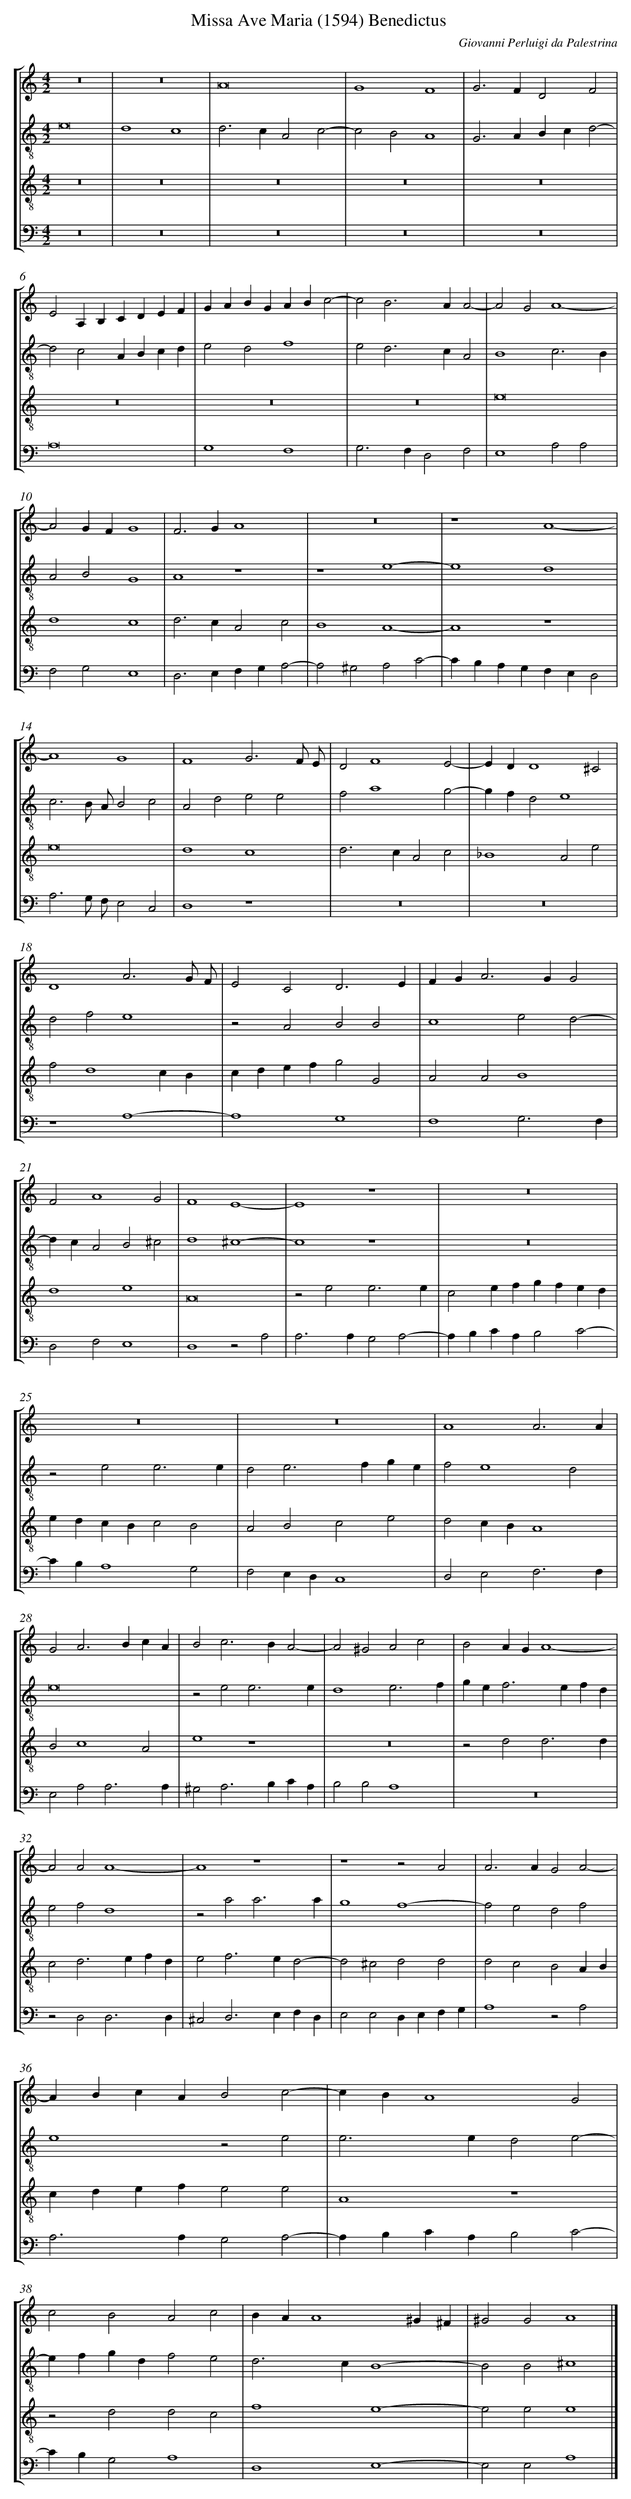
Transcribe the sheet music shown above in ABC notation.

X:1
T: Missa Ave Maria (1594) Benedictus
C: Giovanni Perluigi da Palestrina
L: 1/4
M: 4/2
%%staves [1 2 3 4]
V: 1 clef=treble
V: 2 clef=treble-8
V: 3 clef=treble-8
V: 4 clef=bass
K: C
[V:1] z8 |
[V:2] e8 |
[V:3] z8 |
[V:4] z8 |
[V:1] z8 |
[V:2] d4c4 |
[V:3] z8 |
[V:4] z8 |
[V:1] A8 |
[V:2] d2>c2A2c2- |
[V:3] z8 |
[V:4] z8 |
[V:1] G4F4 |
[V:2] c2B2A4 |
[V:3] z8 |
[V:4] z8 |
[V:1] G2>F2D2F2 |
[V:2] G2>A2Bcd2- |
[V:3] z8 |
[V:4] z8 |
[V:1] E2A,B,CDEF |
[V:2] d2c2ABcd |
[V:3] z8 |
[V:4] A,8 |
[V:1] GABGABc2- |
[V:2] e2d2f4 |
[V:3] z8 |
[V:4] G,4F,4 |
[V:1] c2B2>A2A2- |
[V:2] e2d2>c2A2 |
[V:3] z8 |
[V:4] G,2>F,2D,2F,2 |
[V:1] A2G2A4- |
[V:2] B4c3B |
[V:3] e8 |
[V:4] E,4A,2A,2 |
[V:1] A2GFG4 |
[V:2] A2B2G4 |
[V:3] d4c4 |
[V:4] F,2G,2E,4 |
[V:1] F2>G2A4 |
[V:2] A4z4 |
[V:3] d2>c2A2c2 |
[V:4] D,2>E,2F,G,A,2- |
[V:1] z8 |
[V:2] z4e4- |
[V:3] B4A4- |
[V:4] A,2^G,2A,2C2- |
[V:1] z4A4- |
[V:2] e4d4 |
[V:3] A4z4 |
[V:4] CB,A,G,F,E,D,2 |
[V:1] A4G4 |
[V:2] c3B/ A/B2c2 |
[V:3] e8 |
[V:4] A,3G,/ F,/E,2C,2 |
[V:1] F4G3F/ E/ |
[V:2] A2d2e2e2 |
[V:3] d4c4 |
[V:4] D,4z4 |
[V:1] D2F4E2- |
[V:2] f2a4g2- |
[V:3] d2>c2A2c2 |
[V:4] z8 |
[V:1] EDD4^C2 |
[V:2] gfd2e4 |
[V:3] _B4A2e2 |
[V:4] z8 |
[V:1] D4A3G/ F/ |
[V:2] d2f2e4 |
[V:3] f2d4cB |
[V:4] z4A,4- |
[V:1] E2C2D3E |
[V:2] z2A2B2B2 |
[V:3] cdefg2G2 |
[V:4] A,4G,4 |
[V:1] FG2<A2GG2 |
[V:2] c4e2d2- |
[V:3] A2A2B4 |
[V:4] F,4G,3F, |
[V:1] F2A4G2 |
[V:2] dcA2B2^c2 |
[V:3] d4e4 |
[V:4] D,2F,2E,4 |
[V:1] F4E4- |
[V:2] d4^c4- |
[V:3] A8 |
[V:4] D,4z2A,2 |
[V:1] E4z4 |
[V:2] c4z4 |
[V:3] z2e2e3e |
[V:4] A,2>A,2G,2A,2- |
[V:1] z8 |
[V:2] z8 |
[V:3] c2efgfed |
[V:4] A,B,CA,B,2C2- |
[V:1] z8 |
[V:2] z2e2e3e |
[V:3] edcBc2B2 |
[V:4] CB,A,4G,2 |
[V:1] z8 |
[V:2] d2e2>f2ge |
[V:3] A2B2c2e2 |
[V:4] F,2E,D,C,4 |
[V:1] A4A3A |
[V:2] f2e4d2 |
[V:3] d2cBA4 |
[V:4] D,2E,2F,3F, |
[V:1] G2A2>B2cA |
[V:2] e8 |
[V:3] B2c4A2 |
[V:4] E,2A,2A,3A, |
[V:1] B2c2>B2A2- |
[V:2] z2e2e3e |
[V:3] e4z4 |
[V:4] ^G,2A,2>B,2CA, |
[V:1] A2^G2A2c2 |
[V:2] d4e3f |
[V:3] z8 |
[V:4] B,2B,2A,4 |
[V:1] B2AGA4- |
[V:2] ge2<f2efd |
[V:3] z2d2d3d |
[V:4] z8 |
[V:1] A2A2A4- |
[V:2] e2f2d4 |
[V:3] c2d2>e2fd |
[V:4] z2D,2D,3D, |
[V:1] A4z4 |
[V:2] z2a2a3a |
[V:3] e2f2>e2d2- |
[V:4] ^C,2D,2>E,2F,D, |
[V:1] z4z2A2 |
[V:2] g4f4- |
[V:3] d2^c2d2d2 |
[V:4] E,2E,2D,E,F,G, |
[V:1] A2>A2G2A2- |
[V:2] f2e2d2f2 |
[V:3] d2c2B2AB |
[V:4] A,4z2A,2 |
[V:1] ABcAB2c2- |
[V:2] e4z2e2 |
[V:3] cdefe2e2 |
[V:4] A,2>A,2G,2A,2- |
[V:1] cBA4G2 |
[V:2] e2>e2d2e2- |
[V:3] A4z4 |
[V:4] A,B,CA,B,2C2- |
[V:1] c2B2A2c2 |
[V:2] efgdf2e2 |
[V:3] z2d2d2c2 |
[V:4] CB,G,2A,4 |
[V:1] BAA4^G^F |
[V:2] d2>c2B4- |
[V:3] f4e4- |
[V:4] D,4E,4- |
[V:1] ^G2G2A4 |]
[V:2] B2B2^c4 |]
[V:3] e2e2e4 |]
[V:4] E,2E,2A,4 |]
